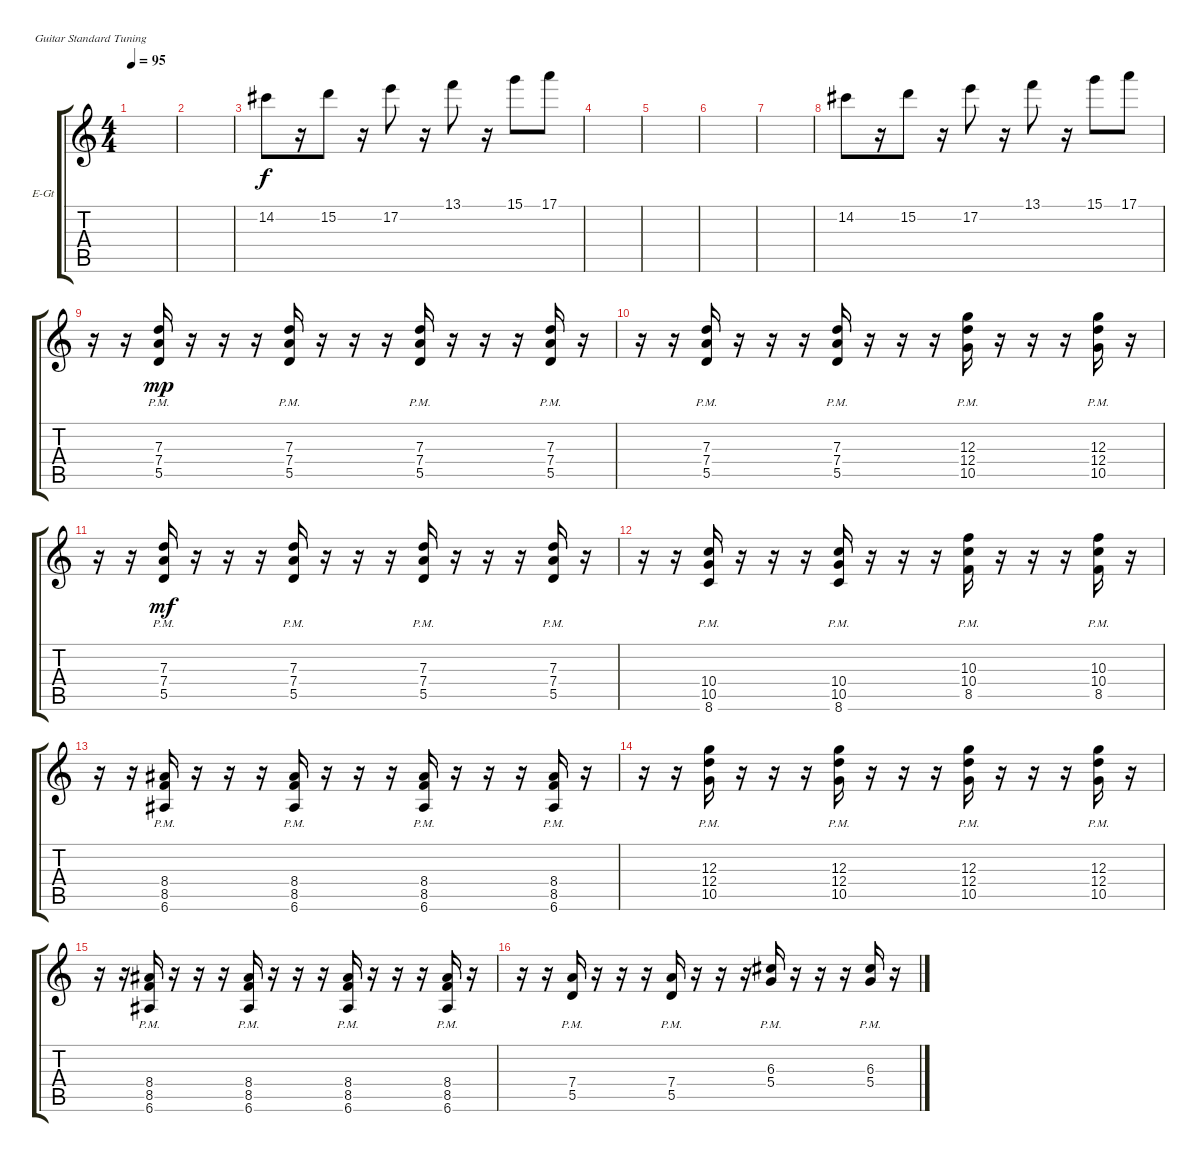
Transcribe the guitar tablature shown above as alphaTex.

\defaultSystemsLayout 4
\bracketExtendMode groupsimilarinstruments
\firstSystemTrackNameOrientation horizontal
\otherSystemsTrackNameOrientation horizontal
\track ("Electric Guitar" "E-Gt") {instrument distortionguitar}
\staff {score tabs}
\tuning (E4 B3 G3 D3 A2 E2)
\ts (4 4)
\tempo 95
\clef g2
\scale
0.333333
\ks c
|
\scale
0.333333 |
\scale
0.333333 14.2.8 r.16 15.2.8 r.16 17.2.8 r.16 13.1.8 r.16 15.1.8 17.1.8 |
\scale
0.333333 |
|
|
|
14.2.8 r.16 15.2.8 r.16 17.2.8 r.16 13.1.8 r.16 15.1.8 17.1.8 |
r.16 r.16 (5.5{pm} 7.4{pm} 7.3{pm}).16{dy mp} r.16 r.16 r.16 (5.5{pm} 7.4{pm} 7.3{pm}).16 r.16 r.16 r.16 (5.5{pm} 7.4{pm} 7.3{pm}).16 r.16 r.16 r.16 (5.5{pm} 7.4{pm} 7.3{pm}).16 r.16 |
r.16 r.16 (5.5{pm} 7.4{pm} 7.3{pm}).16 r.16 r.16 r.16 (5.5{pm} 7.4{pm} 7.3{pm}).16 r.16 r.16 r.16 (10.5{pm} 12.4{pm} 12.3{pm}).16 r.16 r.16 r.16 (10.5{pm} 12.4{pm} 12.3{pm}).16 r.16 |
r.16 r.16 (5.5{pm} 7.4{pm} 7.3{pm}).16{dy mf} r.16 r.16 r.16 (5.5{pm} 7.4{pm} 7.3{pm}).16 r.16 r.16 r.16 (5.5{pm} 7.4{pm} 7.3{pm}).16 r.16 r.16 r.16 (5.5{pm} 7.4{pm} 7.3{pm}).16 r.16 |
r.16 r.16 (10.5{pm} 10.4{pm} 8.6{pm}).16 r.16 r.16 r.16 (10.5{pm} 10.4{pm} 8.6{pm}).16 r.16 r.16 r.16 (8.5{pm} 10.4{pm} 10.3{pm}).16 r.16 r.16 r.16 (8.5{pm} 10.4{pm} 10.3{pm}).16 r.16 |
r.16 r.16 (8.5{pm} 8.4{pm} 6.6{pm}).16 r.16 r.16 r.16 (8.5{pm} 8.4{pm} 6.6{pm}).16 r.16 r.16 r.16 (8.5{pm} 8.4{pm} 6.6{pm}).16 r.16 r.16 r.16 (8.5{pm} 8.4{pm} 6.6{pm}).16 r.16 |
r.16 r.16 (10.5{pm} 12.4{pm} 12.3{pm}).16 r.16 r.16 r.16 (10.5{pm} 12.4{pm} 12.3{pm}).16 r.16 r.16 r.16 (10.5{pm} 12.4{pm} 12.3{pm}).16 r.16 r.16 r.16 (10.5{pm} 12.4{pm} 12.3{pm}).16 r.16 |
r.16 r.16 (8.5{pm} 8.4{pm} 6.6{pm}).16 r.16 r.16 r.16 (8.5{pm} 8.4{pm} 6.6{pm}).16 r.16 r.16 r.16 (8.5{pm} 8.4{pm} 6.6{pm}).16 r.16 r.16 r.16 (8.5{pm} 8.4{pm} 6.6{pm}).16 r.16 |
r.16 r.16 (5.5{pm} 7.4{pm}).16 r.16 r.16 r.16 (5.5{pm} 7.4{pm}).16 r.16 r.16 r.16 (5.4{pm} 6.3{pm}).16 r.16 r.16 r.16 (5.4{pm} 6.3{pm}).16 r.16
